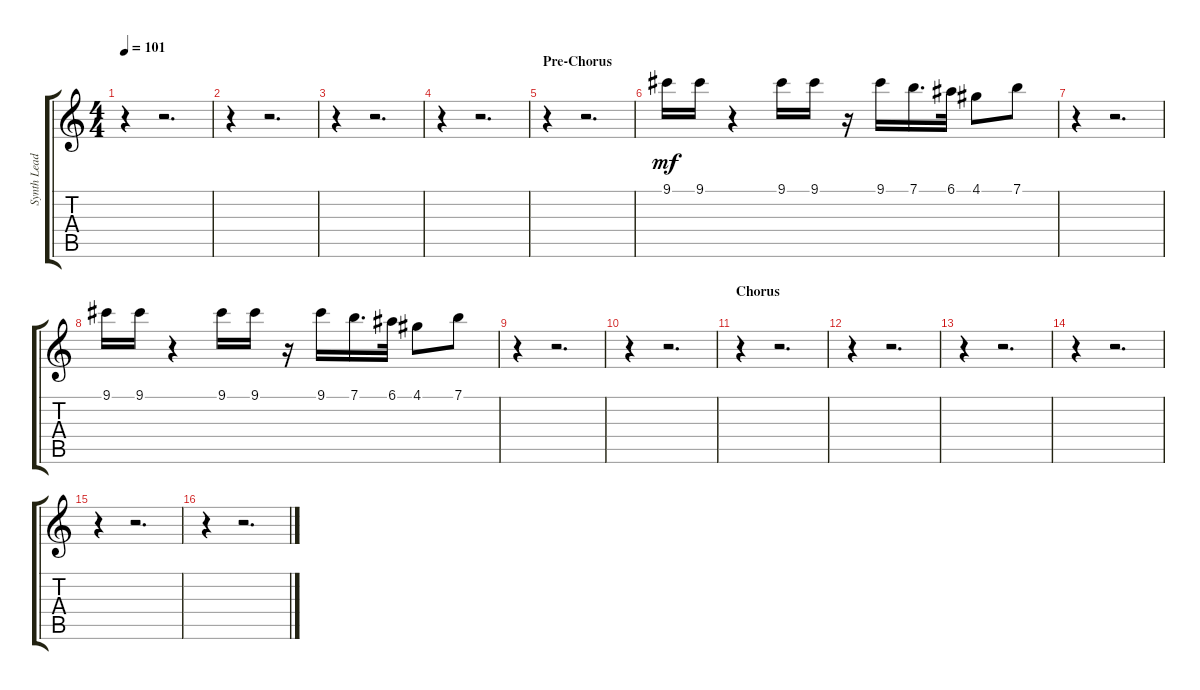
\track ("Synth Lead" "Synth Lead") {instrument electricguitarclean}
\staff {score tabs}
\tuning (E4 B3 G3 D3 A2 E2) {hide}
\ts (4 4)
\tempo 101
\clef g2
\ks c
r.4{dy mf} r.2{d} |
r.4 r.2{d} |
r.4 r.2{d} |
r.4 r.2{d} |
\section ("" "Pre-Chorus")
r.4 r.2{d} |
9.1.16 9.1.16 r.4 9.1.16 9.1.16 r.16 9.1.16 7.1.16{d} 6.1.32 4.1.8 7.1.8 |
r.4 r.2{d} |
9.1.16 9.1.16 r.4 9.1.16 9.1.16 r.16 9.1.16 7.1.16{d} 6.1.32 4.1.8 7.1.8 |
r.4 r.2{d} |
r.4 r.2{d} |
\section ("" "Chorus")
r.4 r.2{d} |
r.4 r.2{d} |
r.4 r.2{d} |
r.4 r.2{d} |
r.4 r.2{d} |
r.4 r.2{d}
